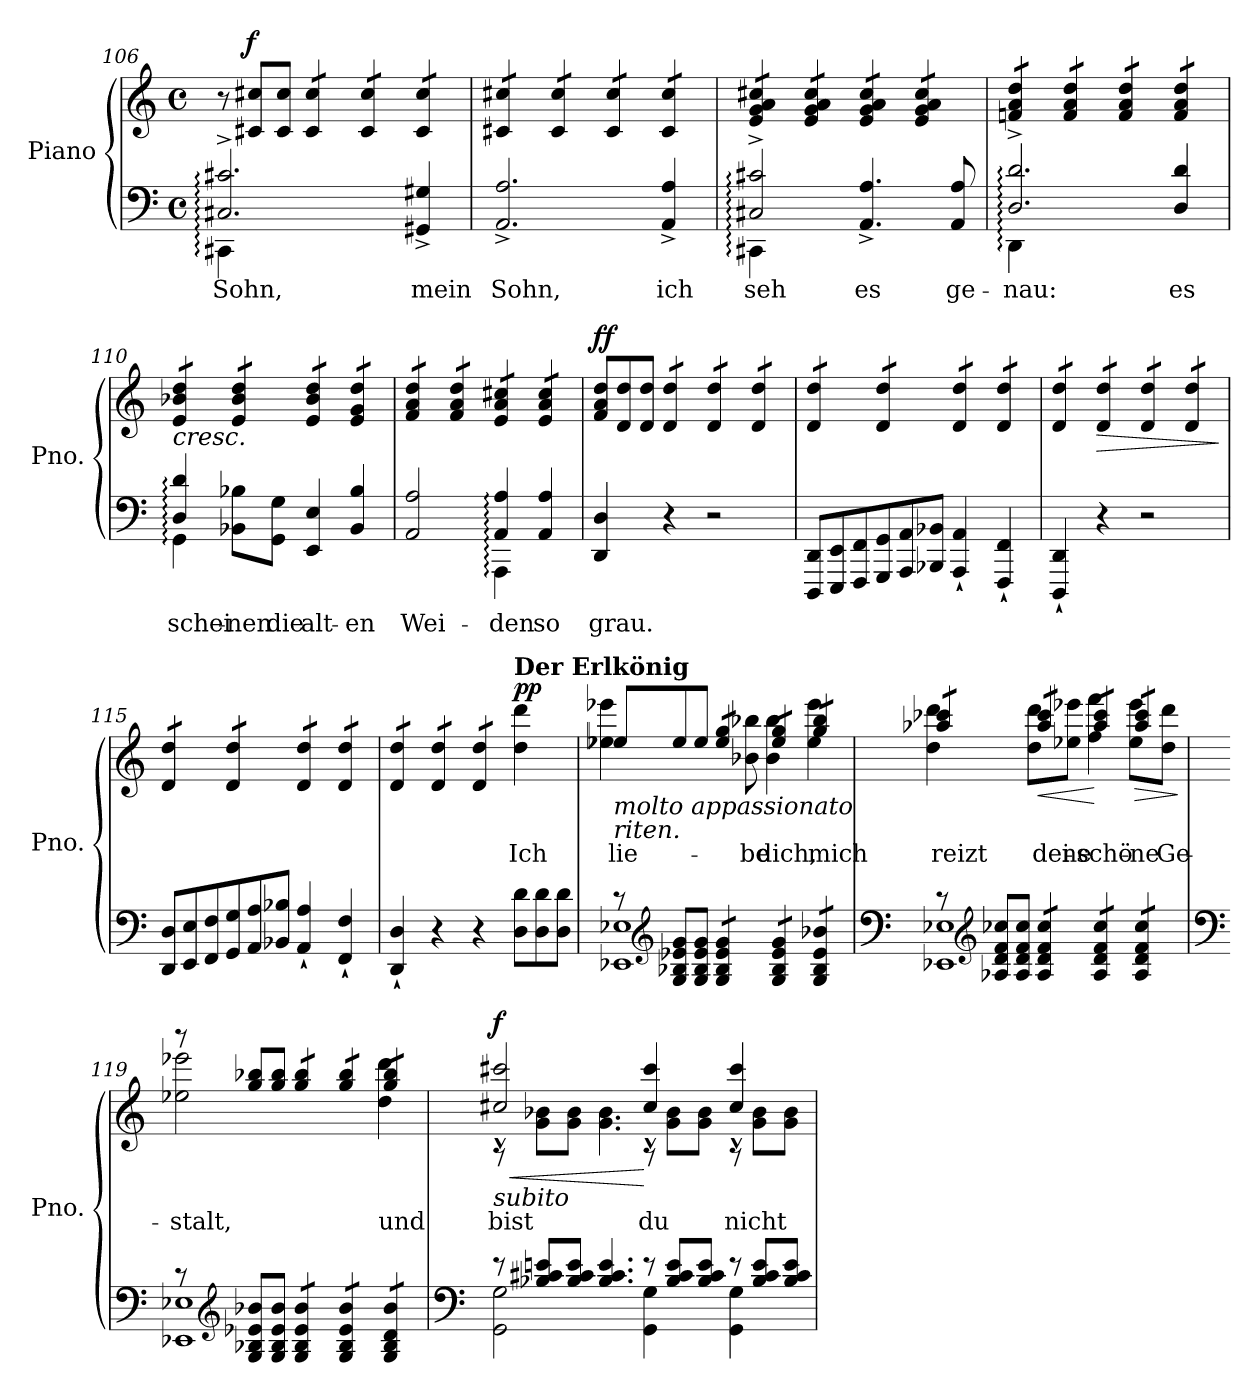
**kern	**text	**kern	**text	**dynam
*part1	*part1	*part1	*part1	*part1
*staff2	*staff2	*staff1	*staff1	*staff1/2
*I"Piano	*	*	*	*
*I'Pno.	*	*	*	*
*clefF4	*	*clefG2	*	*
*k[]	*	*k[]	*	*
*M4/4	*	*M4/4	*	*
*met(c)	*	*met(c)	*	*
*MM100	*	*MM100	*	*
=106	=106	=106	=106	=106
!	!LO:LY:a	!	!	!
*^	*	*	*	*
*	*	*	*Xtuplet	*	*
2.C#X/:^ 2.c#X/:^	4CC#X:\	Sohn,	12r	.	.
*	*	*	*MM150	*	*
!	!	!	!	!	!LO:DY:b
.	.	.	12c#X/ 12cc#X/L	.	f
.	.	.	12c#/ 12cc#/J	.	.
*	*	*	*tremolo	*	*
.	4ryy	.	12c#/ 12cc#/L	.	.
.	.	.	12c#/ 12cc#/	.	.
.	.	.	12c#/ 12cc#/J	.	.
.	2ryy	.	12c#/ 12cc#/L	.	.
.	.	.	12c#/ 12cc#/	.	.
.	.	.	12c#/ 12cc#/J	.	.
*	*	*	*MM140	*	*
!	!	!LO:LY:a	!	!	!
4GG#X/^ 4G#X/^	.	mein	12c#/ 12cc#/L	.	.
.	.	.	12c#/ 12cc#/	.	.
.	.	.	12c#/ 12cc#/J	.	.
*v	*v	*	*	*	*
!!LO:LB:g=z
=107	=107	=107	=107	=107
*	*	*MM150	*	*
!	!LO:LY:a	!	!	!
2.AA/^ 2.A/^	Sohn,	12c#X/ 12cc#X/L	.	.
.	.	12c#X/ 12cc#X/	.	.
.	.	12c#X/ 12cc#X/J	.	.
.	.	12c#/ 12cc#/L	.	.
.	.	12c#/ 12cc#/	.	.
.	.	12c#/ 12cc#/J	.	.
.	.	12c#/ 12cc#/L	.	.
.	.	12c#/ 12cc#/	.	.
.	.	12c#/ 12cc#/J	.	.
!	!LO:LY:a	!	!	!
4AA/^ 4A/^	ich	12c#/ 12cc#/L	.	.
.	.	12c#/ 12cc#/	.	.
.	.	12c#/ 12cc#/J	.	.
=108	=108	=108	=108	=108
*	*	*MM160	*	*
!	!LO:LY:a	!	!	!
*^	*	*	*	*
2C#X/:^ 2c#X/:^	4CC#X:\	seh	12e/ 12g/ 12a/ 12cc#X/L	.	.
.	.	.	12e/ 12g/ 12a/ 12cc#X/	.	.
.	.	.	12e/ 12g/ 12a/ 12cc#X/J	.	.
.	4ryy	.	12e/ 12g/ 12a/ 12cc#/L	.	.
.	.	.	12e/ 12g/ 12a/ 12cc#/	.	.
.	.	.	12e/ 12g/ 12a/ 12cc#/J	.	.
!	!	!LO:LY:a	!	!	!
4.AA/^ 4.A/^	2ryy	es	12e/ 12g/ 12a/ 12cc#/L	.	.
.	.	.	12e/ 12g/ 12a/ 12cc#/	.	.
.	.	.	12e/ 12g/ 12a/ 12cc#/J	.	.
.	.	.	12e/ 12g/ 12a/ 12cc#/L	.	.
.	.	.	12e/ 12g/ 12a/ 12cc#/	.	.
*	*	*	*MM130	*	*
!	!	!LO:LY:a	!	!	!
8AA/ 8A/	.	ge-	.	.	.
.	.	.	12e/ 12g/ 12a/ 12cc#/J	.	.
=109	=109	=109	=109	=109	=109
!	!	!LO:LY:a	!	!	!
2.D/:^ 2.d/:^	4DD:\	-nau:	12fn/ 12a/ 12dd/L	.	.
.	.	.	12fn/ 12a/ 12dd/	.	.
.	.	.	12fn/ 12a/ 12dd/J	.	.
*	*	*	*MM150	*	*
.	4ryy	.	12f/ 12a/ 12dd/L	.	.
.	.	.	12f/ 12a/ 12dd/	.	.
.	.	.	12f/ 12a/ 12dd/J	.	.
.	2ryy	.	12f/ 12a/ 12dd/L	.	.
.	.	.	12f/ 12a/ 12dd/	.	.
.	.	.	12f/ 12a/ 12dd/J	.	.
!	!	!LO:LY:a	!	!	!
4D/ 4d/	.	es	12f/ 12a/ 12dd/L	.	.
.	.	.	12f/ 12a/ 12dd/	.	.
.	.	.	12f/ 12a/ 12dd/J	.	.
=110	=110	=110	=110	=110	=110
*	*	*	*MM130	*	*
!LO:TX:a:i:t=cresc.	!	!	!	!	!
!	!	!LO:LY:a	!	!	!
4D/: 4d/:	4GG:\	schei-	12e/ 12b-X/ 12dd/L	.	.
.	.	.	12e/ 12b-X/ 12dd/	.	.
.	.	.	12e/ 12b-X/ 12dd/J	.	.
!	!	!LO:LY:a	!	!	!
8BB-X\ 8B-X\L	4ryy	-nen	12e/ 12b-/ 12dd/L	.	.
.	.	.	12e/ 12b-/ 12dd/	.	.
!	!	!LO:LY:a	!	!	!
8GG\ 8G\J	.	die	.	.	.
.	.	.	12e/ 12b-/ 12dd/J	.	.
!	!	!LO:LY:a	!	!	!
4EE/ 4E/	2ryy	alt-	12e/ 12b-/ 12dd/L	.	.
.	.	.	12e/ 12b-/ 12dd/	.	.
.	.	.	12e/ 12b-/ 12dd/J	.	.
!	!	!LO:LY:a	!	!	!
4BB-/ 4B-/	.	-en	12e/ 12g/ 12dd/L	.	.
.	.	.	12e/ 12g/ 12dd/	.	.
.	.	.	12e/ 12g/ 12dd/J	.	.
=111	=111	=111	=111	=111	=111
!	!	!LO:LY:a	!	!	!
2AA/ 2A/	2ryy	Wei-	12f/ 12a/ 12dd/L	.	.
.	.	.	12f/ 12a/ 12dd/	.	.
.	.	.	12f/ 12a/ 12dd/J	.	.
.	.	.	12f/ 12a/ 12dd/L	.	.
.	.	.	12f/ 12a/ 12dd/	.	.
.	.	.	12f/ 12a/ 12dd/J	.	.
*	*	*	*MM120	*	*
!	!	!LO:LY:a	!	!	!
4AA/: 4A/:	4AAA:\	-den	12e/ 12a/ 12cc#X/L	.	.
.	.	.	12e/ 12a/ 12cc#X/	.	.
.	.	.	12e/ 12a/ 12cc#X/J	.	.
*	*	*	*MM110	*	*
!	!	!LO:LY:a	!	!	!
4AA/ 4A/	4ryy	so	12e/ 12a/ 12cc#/L	.	.
.	.	.	12e/ 12a/ 12cc#/	.	.
.	.	.	12e/ 12a/ 12cc#/J	.	.
*	*	*	*Xtremolo	*	*
*v	*v	*	*	*	*
!!LO:LB:g=z
=112	=112	=112	=112	=112
*	*	*MM150	*	*
*^	*	*	*	*
!	!	!LO:LY:a	!	!	!LO:DY:b
*v	*v	*	*	*	*
4DD/ 4D/	-grau.	12f/ 12a/ 12dd/L	.	ff
.	.	12d/ 12dd/	.	.
.	.	12d/ 12dd/J	.	.
*	*	*MM160	*	*
*	*	*tremolo	*	*
4r	.	12d/ 12dd/L	.	.
.	.	12d/ 12dd/	.	.
.	.	12d/ 12dd/J	.	.
2r	.	12d/ 12dd/L	.	.
.	.	12d/ 12dd/	.	.
.	.	12d/ 12dd/J	.	.
*	*	*MM170	*	*
.	.	12d/ 12dd/L	.	.
.	.	12d/ 12dd/	.	.
.	.	12d/ 12dd/J	.	.
=113	=113	=113	=113	=113
*Xtuplet	*	*	*	*
12DDD/ 12DD/L	.	12d/ 12dd/L	.	.
12EEE/ 12EE/	.	12d/ 12dd/	.	.
12FFF/ 12FF/	.	12d/ 12dd/J	.	.
12GGG/ 12GG/	.	12d/ 12dd/L	.	.
12AAA/ 12AA/	.	12d/ 12dd/	.	.
12BBB-X/ 12BB-X/J	.	12d/ 12dd/J	.	.
4AAA/` 4AA/`	.	12d/ 12dd/L	.	.
.	.	12d/ 12dd/	.	.
.	.	12d/ 12dd/J	.	.
4FFF/` 4FF/`	.	12d/ 12dd/L	.	.
.	.	12d/ 12dd/	.	.
.	.	12d/ 12dd/J	.	.
=114	=114	=114	=114	=114
4DDD/` 4DD/`	.	12d/ 12dd/L	.	.
.	.	12d/ 12dd/	.	.
.	.	12d/ 12dd/J	.	.
!	!	!	!	!LO:HP:b
4r	.	12d/ 12dd/L	.	>
.	.	12d/ 12dd/	.	.
.	.	12d/ 12dd/J	.	.
*	*	*MM160	*	*
2r	.	12d/ 12dd/L	.	.
.	.	12d/ 12dd/	.	.
.	.	12d/ 12dd/J	.	.
*	*	*MM150	*	*
.	.	12d/ 12dd/L	.	.
.	.	12d/ 12dd/	.	.
.	.	12d/ 12dd/J	.	.
.	.	.	.	]
=115	=115	=115	=115	=115
!	!	!	!	!LO:DY:b=2
!	!	!	!	!LO:DY:n=1:b
12DD/ 12D/L	.	12d/ 12dd/L	.	mf p
12EE/ 12E/	.	12d/ 12dd/	.	.
12FF/ 12F/	.	12d/ 12dd/J	.	.
12GG/ 12G/	.	12d/ 12dd/L	.	.
12AA/ 12A/	.	12d/ 12dd/	.	.
12BB-X/ 12B-X/J	.	12d/ 12dd/J	.	.
4AA/` 4A/`	.	12d/ 12dd/L	.	.
.	.	12d/ 12dd/	.	.
.	.	12d/ 12dd/J	.	.
4FF/` 4F/`	.	12d/ 12dd/L	.	.
.	.	12d/ 12dd/	.	.
.	.	12d/ 12dd/J	.	.
=116	=116	=116	=116	=116
4DD/` 4D/`	.	12d/ 12dd/L	.	.
.	.	12d/ 12dd/	.	.
.	.	12d/ 12dd/J	.	.
4r	.	12d/ 12dd/L	.	.
.	.	12d/ 12dd/	.	.
.	.	12d/ 12dd/J	.	.
*	*	*MM140	*	*
4r	.	12d/ 12dd/L	.	.
.	.	12d/ 12dd/	.	.
.	.	12d/ 12dd/J	.	.
*	*	*Xtremolo	*	*
*	*	*MM110	*	*
!	!	!LO:TX:a:B:t=Der Erlkönig	!	!
!	!	!	!LO:LY:a	!LO:DY:b=2
12D\ 12d\L	.	4dd\ 4ddd\	Ich	pp
*	*	*MM100	*	*
12D\ 12d\	.	.	.	.
*	*	*MM50	*	*
12D\ 12d\J	.	.	.	.
!!LO:PB:g=z
=117	=117	=117	=117	=117
*^	*	*^	*	*
!	!	!	!LO:TX:b:i:t=molto appassionato	!	!	!
!	!	!	!LO:TX:b:i:t=riten.	!	!	!
!	!	!	!	!	!LO:LY:a	!
12r	1EE-X 1E-X	.	12ee-X/L	4ee-\ 4eee-X\	lie-	.
*clefG2	*	*	*	*	*	*
*	*	*	*MM140	*	*	*
12G/ 12B-X/ 12e-X/ 12g/L	.	.	12ee-/	.	.	.
12G/ 12B-/ 12e-/ 12g/J	.	.	12ee-/J	.	.	.
*tremolo	*	*	*	*	*	*
*	*	*	*tremolo	*	*	*
12G/ 12B-/ 12e-/ 12g/L	.	.	12ee-/ 12gg/L	8ryy	.	.
12G/ 12B-/ 12e-/ 12g/	.	.	12ee-/ 12gg/	.	.	.
!	!	!	!	!	!LO:LY:a	!
.	.	.	.	8b-X\ 8bb-X\	-be	.
12G/ 12B-/ 12e-/ 12g/J	.	.	12ee-/ 12gg/J	.	.	.
!	!	!	!	!	!LO:LY:a	!
12G/ 12B-/ 12e-/ 12g/L	.	.	12ee-/ 12gg/L	4b-\ 4bb-\	dich,	.
12G/ 12B-/ 12e-/ 12g/	.	.	12ee-/ 12gg/	.	.	.
12G/ 12B-/ 12e-/ 12g/J	.	.	12ee-/ 12gg/J	.	.	.
!	!	!	!	!	!LO:LY:a	!
12G/ 12B-/ 12e-/ 12b-X/L	.	.	12gg/ 12bb-/L	4ee-\ 4eee-\	mich	.
12G/ 12B-/ 12e-/ 12b-X/	.	.	12gg/ 12bb-/	.	.	.
12G/ 12B-/ 12e-/ 12b-X/J	.	.	12gg/ 12bb-/J	.	.	.
*Xtremolo	*	*	*	*	*	*
=118	=118	=118	=118	=118	=118	=118
*clefF4	*	*	*	*	*	*
*	*	*	*MM120	*	*	*
!	!	!	!	!	!LO:LY:a	!
12r	1EE-X 1E-X	.	12aa-X/ 12ccc-X/L	4dd\ 4ddd\	reizt	.
*clefG2	*	*	*	*	*	*
*	*	*	*MM140	*	*	*
12A-X/ 12d/ 12f/ 12cc-X/L	.	.	12aa-X/ 12ccc-X/	.	.	.
12A-/ 12d/ 12f/ 12cc-/J	.	.	12aa-X/ 12ccc-X/J	.	.	.
!	!	!	!	!	!LO:LY:a	!LO:HP:b
*tremolo	*	*	*	*	*	*
12A-/ 12d/ 12f/ 12cc-/L	.	.	12aa-/ 12ccc-/L	8dd\ 8ddd\L	dei-	<
12A-/ 12d/ 12f/ 12cc-/	.	.	12aa-/ 12ccc-/	.	.	.
*	*	*	*MM100	*	*	*
!	!	!	!	!	!LO:LY:a	!
.	.	.	.	8ee-X\ 8eee-X\J	-ne	.
12A-/ 12d/ 12f/ 12cc-/J	.	.	12aa-/ 12ccc-/J	.	.	.
!	!	!	!	!	!LO:LY:a	!
12A-/ 12d/ 12f/ 12cc-/L	.	.	12aa-/ 12ccc-/L	4ff\ 4fff\	schö-	[
12A-/ 12d/ 12f/ 12cc-/	.	.	12aa-/ 12ccc-/	.	.	.
12A-/ 12d/ 12f/ 12cc-/J	.	.	12aa-/ 12ccc-/J	.	.	.
*	*	*	*MM120	*	*	*
!	!	!	!	!	!LO:LY:a	!LO:HP:b
12A-/ 12d/ 12f/ 12cc-/L	.	.	12aa-/ 12ccc-/L	8ee-\ 8eee-\L	-ne	>
12A-/ 12d/ 12f/ 12cc-/	.	.	12aa-/ 12ccc-/	.	.	.
*	*	*	*MM100	*	*	*
!	!	!	!	!	!LO:LY:a	!
.	.	.	.	8dd\ 8ddd\J	Ge-	.
12A-/ 12d/ 12f/ 12cc-/J	.	.	12aa-/ 12ccc-/J	.	.	.
*	*	*	*Xtremolo	*	*	*
*Xtremolo	*	*	*	*	*	*
*v	*v	*	*	*	*	*
*	*	*v	*v	*	*
.	.	.	.	]
=119	=119	=119	=119	=119
*clefF4	*	*	*	*
*^	*	*^	*	*
!	!	!	!	!	!LO:LY:a	!
12r	1EE-X 1E-X	.	12r	2ee-X\ 2eee-X\	-stalt,	.
*clefG2	*	*	*	*	*	*
*	*	*	*MM120	*	*	*
12G/ 12B-X/ 12e-X/ 12b-X/L	.	.	12gg/ 12bb-X/L	.	.	.
12G/ 12B-/ 12e-/ 12b-/J	.	.	12gg/ 12bb-/J	.	.	.
*	*	*	*MM140	*	*	*
*tremolo	*	*	*	*	*	*
*	*	*	*tremolo	*	*	*
12G/ 12B-/ 12e-/ 12b-/L	.	.	12gg/ 12bb-/L	.	.	.
12G/ 12B-/ 12e-/ 12b-/	.	.	12gg/ 12bb-/	.	.	.
12G/ 12B-/ 12e-/ 12b-/J	.	.	12gg/ 12bb-/J	.	.	.
*	*	*	*MM160	*	*	*
12G/ 12B-/ 12e-/ 12b-/L	.	.	12gg/ 12bb-/L	4ryy	.	.
12G/ 12B-/ 12e-/ 12b-/	.	.	12gg/ 12bb-/	.	.	.
12G/ 12B-/ 12e-/ 12b-/J	.	.	12gg/ 12bb-/J	.	.	.
*	*	*	*MM130	*	*	*
!	!	!	!	!	!LO:LY:a	!
12G/ 12B-/ 12d/ 12b-/L	.	.	12gg/ 12bb-/L	4dd\ 4ddd\	und	.
12G/ 12B-/ 12d/ 12b-/	.	.	12gg/ 12bb-/	.	.	.
12G/ 12B-/ 12d/ 12b-/J	.	.	12gg/ 12bb-/J	.	.	.
*	*	*	*Xtremolo	*	*	*
*Xtremolo	*	*	*	*	*	*
!!LO:LB:g=z	!!
=120	=120	=120	=120	=120	=120	=120
*clefF4	*	*	*	*	*	*
*	*	*	*MM80	*	*	*
!	!	!	!LO:TX:b:i:t=subito	!	!	!
!	!	!	!	!	!LO:LY:a	!LO:HP:b
!	!	!	!	!	!	!LO:DY:n=1:b
12r	2GG\ 2G\	.	12rA	2cc#X/^^ 2ccc#X/^^	bist	< f
*	*	*	*MM140	*	*	*
12B-X/ 12c#X/ 12en/L	.	.	12g\ 12b-X\L	.	.	.
12B-/ 12c#/ 12e/J	.	.	12g\ 12b-\J	.	.	.
6.B-/ 6.c#/ 6.e/	.	.	6.g\ 6.b-\	.	.	.
*	*	*	*MM150	*	*	*
!	!	!	!	!	!LO:LY:a	!
12r	4GG\ 4G\	.	12rA	4cc#/^^ 4ccc#/^^	du	[
12B-/ 12c#/ 12e/L	.	.	12g\ 12b-\L	.	.	.
12B-/ 12c#/ 12e/J	.	.	12g\ 12b-\J	.	.	.
*	*	*	*MM160	*	*	*
!	!	!	!	!	!LO:LY:a	!
12r	4GG\ 4G\	.	12rA	4cc#/^^ 4ccc#/^^	nicht	.
12B-/ 12c#/ 12e/L	.	.	12g\ 12b-\L	.	.	.
12B-/ 12c#/ 12e/J	.	.	12g\ 12b-\J	.	.	.
*v	*v	*	*	*	*	*
*	*	*v	*v	*	*
=	=	=	=	=
*-	*-	*-	*-	*-
